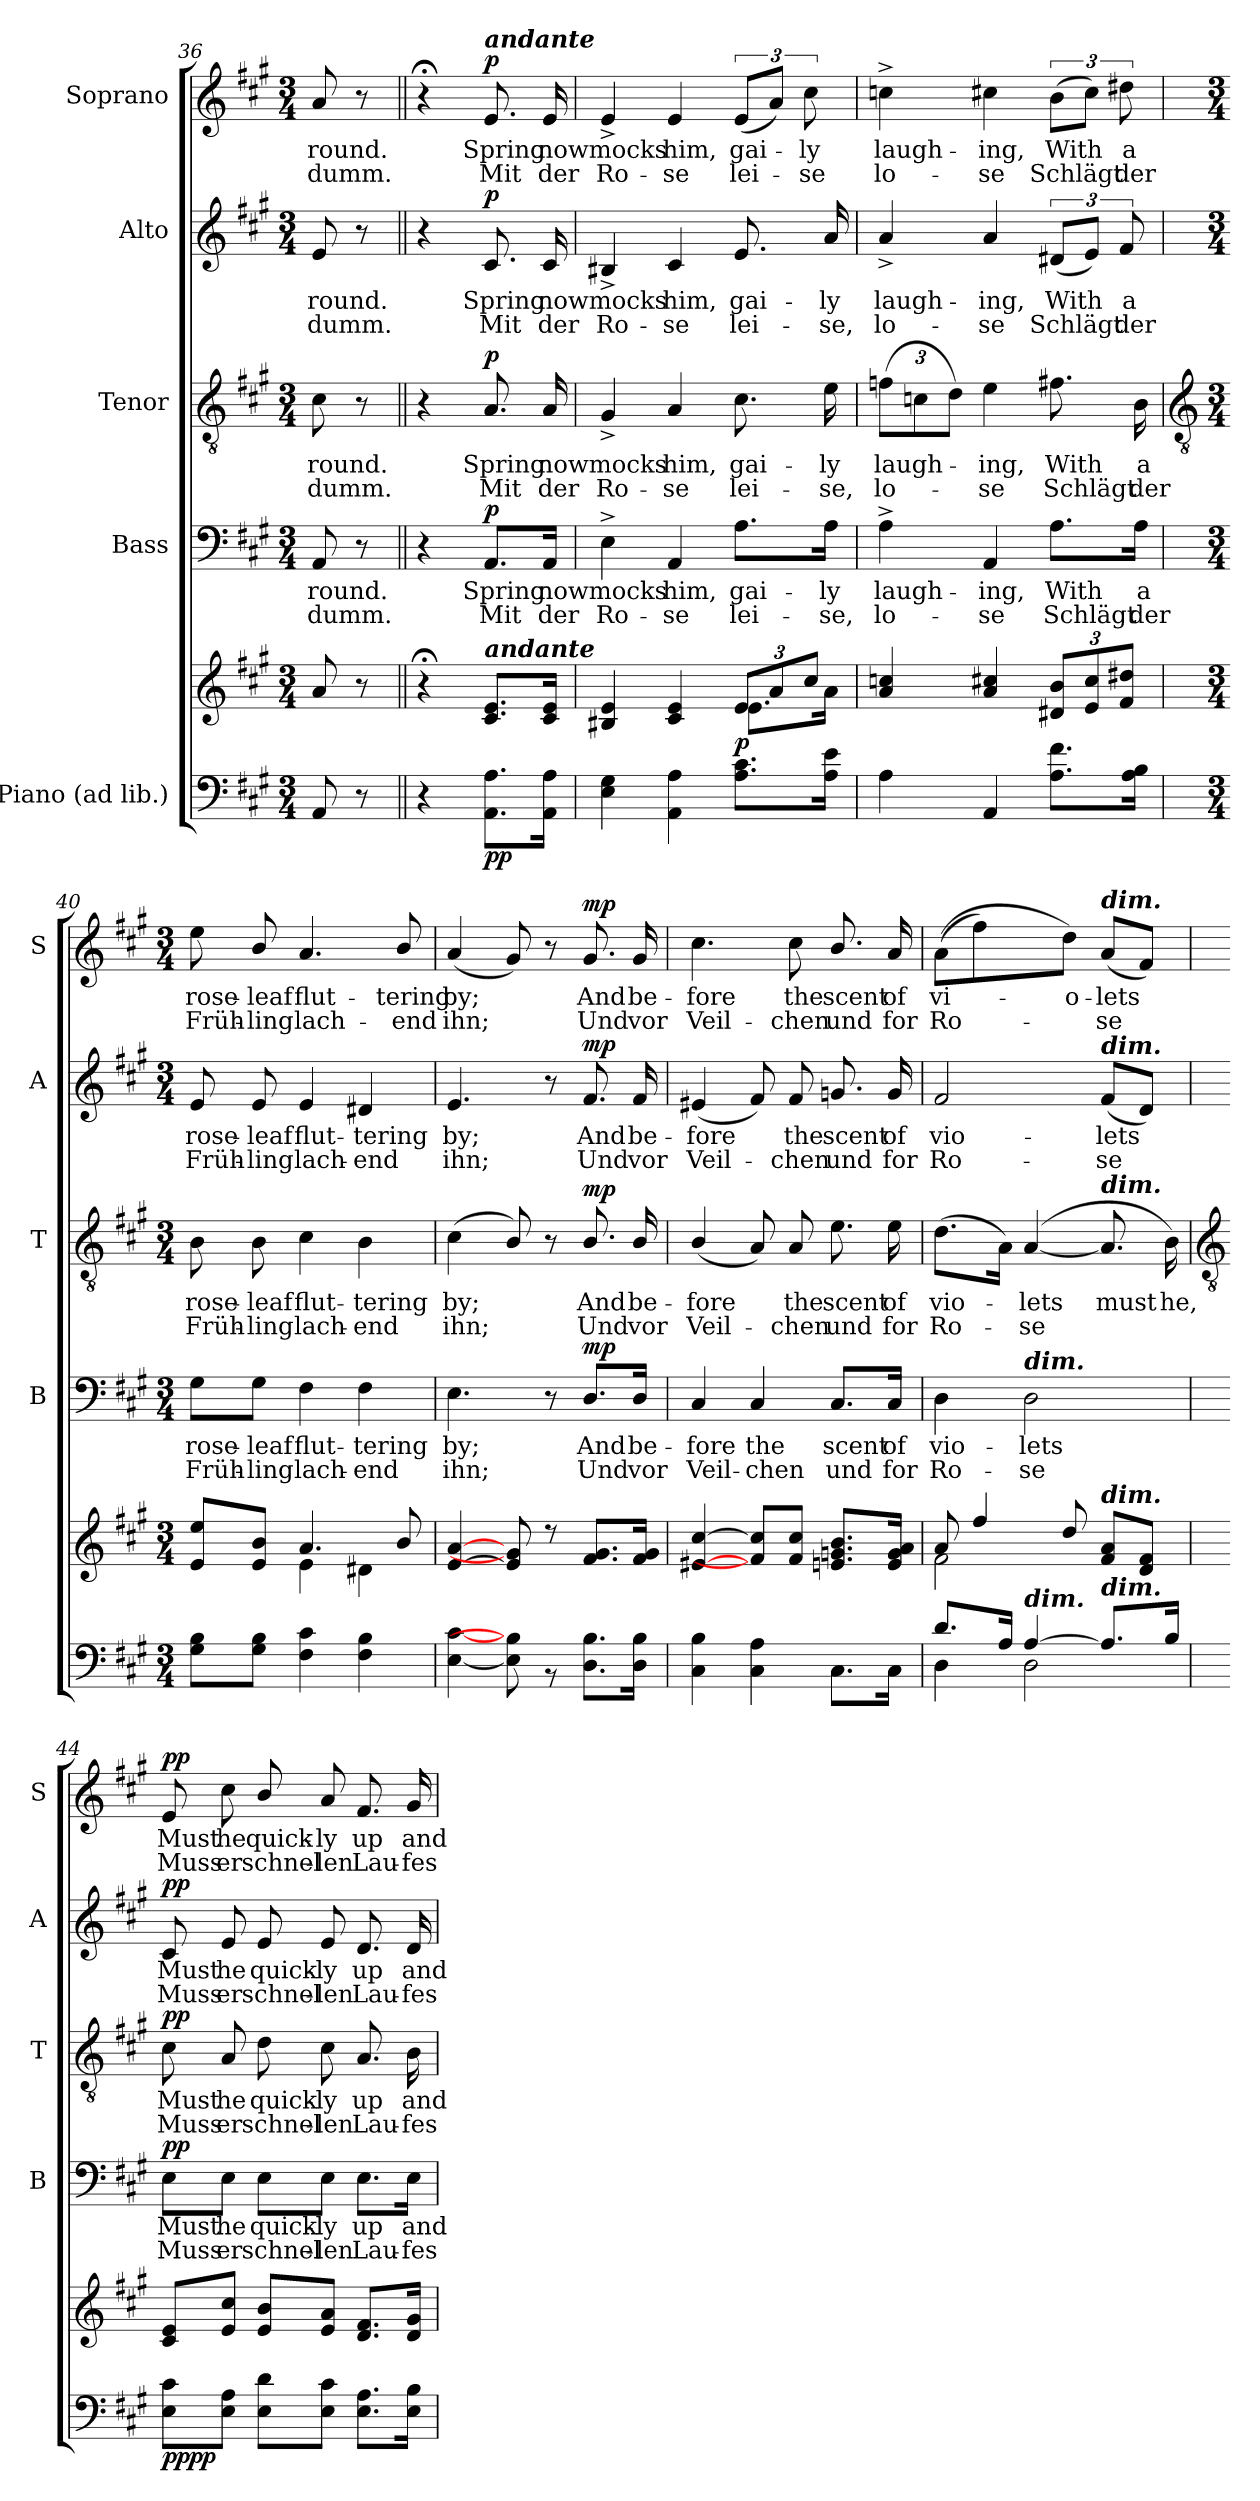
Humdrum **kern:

**kern	**kern	**dynam	**kern	**text	**text	**dynam	**kern	**text	**text	**dynam	**kern	**text	**text	**dynam	**kern	**text	**text	**dynam
*part5	*part5	*part5	*part4	*part4	*part4	*part4	*part3	*part3	*part3	*part3	*part2	*part2	*part2	*part2	*part1	*part1	*part1	*part1
*staff6	*staff5	*staff5/6	*staff4	*staff4	*staff4	*staff4	*staff3	*staff3	*staff3	*staff3	*staff2	*staff2	*staff2	*staff2	*staff1	*staff1	*staff1	*staff1
*I"Piano (ad lib.)	*	*	*I"Bass	*	*	*	*I"Tenor	*	*	*	*I"Alto	*	*	*	*I"Soprano	*	*	*
*	*	*	*I'B	*	*	*	*I'T	*	*	*	*I'A	*	*	*	*I'S	*	*	*
*clefF4	*clefG2	*	*clefF4	*	*	*	*clefGv2	*	*	*	*clefG2	*	*	*	*clefG2	*	*	*
*k[f#c#g#]	*k[f#c#g#]	*	*k[f#c#g#]	*	*	*	*k[f#c#g#]	*	*	*	*k[f#c#g#]	*	*	*	*k[f#c#g#]	*	*	*
*A:	*A:	*	*A:	*	*	*	*A:	*	*	*	*A:	*	*	*	*A:	*	*	*
*M3/4	*M3/4	*	*M3/4	*	*	*	*M3/4	*	*	*	*M3/4	*	*	*	*M3/4	*	*	*
=36	=36	=36	=36	=36	=36	=36	=36	=36	=36	=36	=36	=36	=36	=36	=36	=36	=36	=36
*	*^	*	*	*	*	*	*	*	*	*	*	*	*	*	*	*	*	*
!	!	!	!	!	!LO:LY:b	!LO:LY:b	!	!	!LO:LY:b	!LO:LY:b	!	!	!LO:LY:b	!LO:LY:b	!	!	!LO:LY:b	!LO:LY:b	!
8AA	8a/	4ryy	.	8AA	round.	dumm.	.	8c#	round.	dumm.	.	8e	round.	dumm.	.	8a	round.	dumm.	.
8r	8r	.	.	8r	.	.	.	8r	.	.	.	8r	.	.	.	8r	.	.	.
=37||	=37||	=37||	=37||	=37||	=37||	=37||	=37||	=37||	=37||	=37||	=37||	=37||	=37||	=37||	=37||	=37||	=37||	=37||	=37||
4r	4r;<	2ryy	.	4r	.	.	.	4r	.	.	.	4r	.	.	.	4r;<	.	.	.
*	*MM50	*	*	*	*	*	*	*	*	*	*	*	*	*	*	*MM50	*	*	*
!	!	!	!	!	!	!	!	!	!	!	!	!	!	!	!	!LO:TX:a:Bi:t=andante	!	!	!
!	!LO:TX:a:Bi:t=andante	!	!	!	!	!	!	!	!	!	!	!	!	!	!	!	!	!	!
!	!	!	!LO:DY:b=2	!	!LO:LY:b	!LO:LY:b	!	!	!LO:LY:b	!LO:LY:b	!	!	!LO:LY:b	!LO:LY:b	!	!	!LO:LY:b	!LO:LY:b	!
!	!	!	!LO:DY:n=1:b	!	!	!	!LO:DY:b	!	!	!	!LO:DY:b	!	!	!	!LO:DY:b	!	!	!	!LO:DY:b
8.AA 8.AL	8.c#/ 8.e/L	.	p p	8.AA/L	Spring	Mit	p	8.A	Spring	Mit	p	8.c#	Spring	Mit	p	8.e	Spring	Mit	p
!	!	!	!	!	!LO:LY:b	!LO:LY:b	!	!	!LO:LY:b	!LO:LY:b	!	!	!LO:LY:b	!LO:LY:b	!	!	!LO:LY:b	!LO:LY:b	!
16AA 16AJ	16c#\ 16e\J	.	.	16AA/Jk	now	der	.	16A	now	der	.	16c#	now	der	.	16e	now	der	.
=38	=38	=38	=38	=38	=38	=38	=38	=38	=38	=38	=38	=38	=38	=38	=38	=38	=38	=38	=38
!	!	!	!	!	!LO:LY:b	!LO:LY:b	!	!	!LO:LY:b	!LO:LY:b	!	!	!LO:LY:b	!LO:LY:b	!	!	!LO:LY:b	!LO:LY:b	!
4E 4G#	4B#X/ 4e/	2ryy	.	4E^	mocks	Ro-	.	4G#^	mocks	Ro-	.	4B#X^	mocks	Ro-	.	4e^	mocks	Ro-	.
!	!	!	!	!	!LO:LY:b	!LO:LY:b	!	!	!LO:LY:b	!LO:LY:b	!	!	!LO:LY:b	!LO:LY:b	!	!	!LO:LY:b	!LO:LY:b	!
4AA 4A	4c#/ 4e/	.	.	4AA	-him,	se	.	4A	-him,	se	.	4c#	-him,	se	.	4e	-him,	se	.
!	!	!	!LO:DY:b	!	!LO:LY:b	!LO:LY:b	!	!	!LO:LY:b	!LO:LY:b	!	!	!LO:LY:b	!LO:LY:b	!	!	!LO:LY:b	!LO:LY:b	!
8.A 8.c#L	12e/L	8.e\L	p	8.A\L	gai-	-lei-	.	8.c#	gai-	-lei-	.	8.e	gai-	-lei-	.	(<12eL	gai-	lei-	.
.	12a/	.	.	.	.	.	.	.	.	.	.	.	.	.	.	12aJ)	.	.	.
!	!	!	!	!	!	!	!	!	!	!	!	!	!	!	!	!	!LO:LY:b	!LO:LY:b	!
.	12cc#/J	.	.	.	.	.	.	.	.	.	.	.	.	.	.	12cc#	ly	se	.
!	!	!	!	!	!LO:LY:b	!LO:LY:b	!	!	!LO:LY:b	!LO:LY:b	!	!	!LO:LY:b	!LO:LY:b	!	!	!	!	!
16A 16eJ	.	16a\J	.	16A\Jk	-ly	se,	.	16e	-ly	se,	.	16a	-ly	se,	.	.	.	.	.
=39	=39	=39	=39	=39	=39	=39	=39	=39	=39	=39	=39	=39	=39	=39	=39	=39	=39	=39	=39
!	!	!LO:N:vis=1	!	!	!LO:LY:b	!LO:LY:b	!	!	!LO:LY:b	!LO:LY:b	!	!	!LO:LY:b	!LO:LY:b	!	!	!LO:LY:b	!LO:LY:b	!
4A	4a/ 4ccn/	2.ryy	.	4A^	laugh-	-lo-	.	(>12fnL	laugh-	lo-	.	4a^	laugh-	-lo-	.	4ccn^	laugh-	-lo-	.
.	.	.	.	.	.	.	.	12cn	.	.	.	.	.	.	.	.	.	.	.
.	.	.	.	.	.	.	.	12dJ)	.	.	.	.	.	.	.	.	.	.	.
!	!	!	!	!	!LO:LY:b	!LO:LY:b	!	!	!LO:LY:b	!LO:LY:b	!	!	!LO:LY:b	!LO:LY:b	!	!	!LO:LY:b	!LO:LY:b	!
4AA	4a/ 4cc#X/	.	.	4AA	-ing,	se	.	4e	ing,	se	.	4a	-ing,	se	.	4cc#X	-ing,	se	.
!	!	!	!	!	!LO:LY:b	!LO:LY:b	!	!	!LO:LY:b	!LO:LY:b	!	!	!LO:LY:b	!LO:LY:b	!	!	!LO:LY:b	!LO:LY:b	!
8.A 8.f#L	12d#X/ 12b/L	.	.	8.A\L	With	Schlägt	.	8.f#X	With	Schlägt	.	(<12d#XL	With	Schlägt	.	(>12bL	With	Schlägt	.
.	12e/ 12cc#/	.	.	.	.	.	.	.	.	.	.	12eJ)	.	.	.	12cc#J)	.	.	.
!	!	!	!	!	!	!	!	!	!	!	!	!	!LO:LY:b	!LO:LY:b	!	!	!LO:LY:b	!LO:LY:b	!
.	12f#/ 12dd#X/J	.	.	.	.	.	.	.	.	.	.	12f#	a	der	.	12dd#X	a	der	.
!	!	!	!	!	!LO:LY:b	!LO:LY:b	!	!	!LO:LY:b	!LO:LY:b	!	!	!	!	!	!	!	!	!
16A 16BJ	.	.	.	16A\Jk	a	der	.	16B	a	der	.	.	.	.	.	.	.	.	.
!!LO:LB:g=z
=40	=40	=40	=40	=40	=40	=40	=40	=40	=40	=40	=40	=40	=40	=40	=40	=40	=40	=40	=40
*	*	*	*	*	*	*	*	*clefGv2	*	*	*	*	*	*	*	*	*	*	*
*M3/4	*M3/4	*	*	*M3/4	*	*	*	*M3/4	*	*	*	*M3/4	*	*	*	*M3/4	*	*	*
!LO:N:vis=1	!	!	!	!	!LO:LY:b	!LO:LY:b	!	!	!LO:LY:b	!LO:LY:b	!	!	!LO:LY:b	!LO:LY:b	!	!	!LO:LY:b	!LO:LY:b	!
*^	*	*	*	*	*	*	*	*	*	*	*	*	*	*	*	*	*	*	*
2.ryy	8G#\ 8B\L	8e 8eeL	4ryy	.	8G#\L	rose-	-Früh-	.	8B	rose-	-Früh-	.	8e	rose-	-Früh-	.	8ee	rose-	-Früh-	.
!	!	!	!	!	!	!LO:LY:b	!LO:LY:b	!	!	!LO:LY:b	!LO:LY:b	!	!	!LO:LY:b	!LO:LY:b	!	!	!LO:LY:b	!LO:LY:b	!
.	8G#\ 8B\J	8e 8bJ	.	.	8G#\J	-leaf	ling	.	8B	-leaf	ling	.	8e	-leaf	ling	.	8b/	-leaf	ling	.
!	!	!	!	!	!	!LO:LY:b	!LO:LY:b	!	!	!LO:LY:b	!LO:LY:b	!	!	!LO:LY:b	!LO:LY:b	!	!	!LO:LY:b	!LO:LY:b	!
.	4F#\ 4c#\	4.a	4e\	.	4F#	flut-	-lach-	.	4c#	flut-	-lach-	.	4e	flut-	-lach-	.	4.a	flut-	-lach-	.
!	!	!	!	!	!	!LO:LY:b	!LO:LY:b	!	!	!LO:LY:b	!LO:LY:b	!	!	!LO:LY:b	!LO:LY:b	!	!	!	!	!
.	4F#\ 4B\	.	4d#X\	.	4F#	-tering	end	.	4B	-tering	end	.	4d#X	-tering	end	.	.	.	.	.
!	!	!	!	!	!	!	!	!	!	!	!	!	!	!	!	!	!	!LO:LY:b	!LO:LY:b	!
.	.	8b/	.	.	.	.	.	.	.	.	.	.	.	.	.	.	8b/	-tering	end	.
=41	=41	=41	=41	=41	=41	=41	=41	=41	=41	=41	=41	=41	=41	=41	=41	=41	=41	=41	=41	=41
!LO:N:vis=1	!	!	!LO:N:vis=1	!	!	!LO:LY:b	!LO:LY:b	!	!	!LO:LY:b	!LO:LY:b	!	!	!LO:LY:b	!LO:LY:b	!	!	!LO:LY:b	!LO:LY:b	!
2.ryy	[4E\ [4c#\	[4e [4a	2.ryy	.	4.E	by;	ihn;	.	(<4c#	by;	ihn;	.	4.e	by;	ihn;	.	(<4a	by;	ihn;	.
.	8E\] 8B\]	8e] 8g#]	.	.	.	.	.	.	8B/)	.	.	.	.	.	.	.	8g#)	.	.	.
.	8r	8r	.	.	8r	.	.	.	8r	.	.	.	8r	.	.	.	8r	.	.	.
!	!	!	!	!LO:DY:b=2	!	!LO:LY:b	!LO:LY:b	!	!	!LO:LY:b	!LO:LY:b	!	!	!LO:LY:b	!LO:LY:b	!	!	!LO:LY:b	!LO:LY:b	!
!	!	!	!	!LO:DY:n=1:b	!	!	!	!LO:DY:b	!	!	!	!LO:DY:b	!	!	!	!LO:DY:b	!	!	!	!LO:DY:b
.	8.D\ 8.B\L	8.f# 8.g#L	.	mp mp	8.D/L	And	Und	mp	8.B/	And	Und	mp	8.f#	And	Und	mp	8.g#	And	Und	mp
!	!	!	!	!	!	!LO:LY:b	!LO:LY:b	!	!	!LO:LY:b	!LO:LY:b	!	!	!LO:LY:b	!LO:LY:b	!	!	!LO:LY:b	!LO:LY:b	!
.	16D\ 16B\J	16f# 16g#J	.	.	16D/Jk	be-	-vor	.	16B/	be-	-vor	.	16f#	be-	-vor	.	16g#	be-	-vor	.
=42	=42	=42	=42	=42	=42	=42	=42	=42	=42	=42	=42	=42	=42	=42	=42	=42	=42	=42	=42	=42
!LO:N:vis=1	!	!	!LO:N:vis=1	!	!	!LO:LY:b	!LO:LY:b	!	!	!LO:LY:b	!LO:LY:b	!	!	!LO:LY:b	!LO:LY:b	!	!	!LO:LY:b	!LO:LY:b	!
2.ryy	4C#\ 4B\	[4e#X [4cc#	2.ryy	.	4C#	fore	Veil-	.	(<4B/	fore	Veil-	.	(<4e#X	fore	Veil-	.	4.cc#	fore	Veil-	.
!	!	!	!	!	!	!LO:LY:b	!LO:LY:b	!	!	!	!	!	!	!	!	!	!	!	!	!
.	4C#\ 4A\	8f#] 8cc#]L	.	.	4C#	-the	chen	.	8A)	.	.	.	8f#)	.	.	.	.	.	.	.
!	!	!	!	!	!	!	!	!	!	!LO:LY:b	!LO:LY:b	!	!	!LO:LY:b	!LO:LY:b	!	!	!LO:LY:b	!LO:LY:b	!
.	.	8f# 8cc#J	.	.	.	.	.	.	8A	the	chen	.	8f#	the	chen	.	8cc#	-the	chen	.
!	!	!	!	!	!	!LO:LY:b	!LO:LY:b	!	!	!LO:LY:b	!LO:LY:b	!	!	!LO:LY:b	!LO:LY:b	!	!	!LO:LY:b	!LO:LY:b	!
.	8.C#\L	8.en/ 8.gn/ 8.b/L	.	.	8.C#/L	scent	und	.	8.e	scent	und	.	8.gn	scent	und	.	8.b/	scent	und	.
!	!	!	!	!	!	!LO:LY:b	!LO:LY:b	!	!	!LO:LY:b	!LO:LY:b	!	!	!LO:LY:b	!LO:LY:b	!	!	!LO:LY:b	!LO:LY:b	!
.	16C#\J	16e 16g 16aJ	.	.	16C#/Jk	of	for	.	16e	of	for	.	16g	of	for	.	16a	of	for	.
=43	=43	=43	=43	=43	=43	=43	=43	=43	=43	=43	=43	=43	=43	=43	=43	=43	=43	=43	=43	=43
!	!	!	!	!	!	!LO:LY:b	!LO:LY:b	!	!	!LO:LY:b	!LO:LY:b	!	!	!LO:LY:b	!LO:LY:b	!	!	!LO:LY:b	!LO:LY:b	!
8.d/L	4D\	8a	2f#\	.	4D	vio-	-Ro-	.	(>8.dL	vio-	Ro-	.	2f#	vio-	-Ro-	.	((<8aL	vi-	Ro-	.
.	.	4ff#/	.	.	.	.	.	.	.	.	.	.	.	.	.	.	4ff#)	.	.	.
16A/J	.	.	.	.	.	.	.	.	16AJ)	.	.	.	.	.	.	.	.	.	.	.
!	!	!	!	!	!LO:TX:a:Bi:t=dim.	!	!	!	!	!	!	!	!	!	!	!	!	!	!	!
!LO:TX:a:Bi:t=dim.	!	!	!	!	!	!	!	!	!	!	!	!	!	!	!	!	!	!	!	!
!	!	!	!	!	!	!LO:LY:b	!LO:LY:b	!	!	!LO:LY:b	!LO:LY:b	!	!	!	!	!	!	!	!	!
[4A/	2D\	.	.	.	2D	-lets	se	.	(<[4A	lets	se	.	.	.	.	.	.	.	.	.
!	!	!	!	!	!	!	!	!	!	!	!	!	!	!	!	!	!	!LO:LY:b	!	!
.	.	8dd/	.	.	.	.	.	.	.	.	.	.	.	.	.	.	8ddJ)	o-	.	.
!	!	!	!	!	!	!	!	!	!	!	!	!	!	!	!	!	!LO:TX:a:Bi:t=dim.	!	!	!
!	!	!	!	!	!	!	!	!	!	!	!	!	!LO:TX:a:Bi:t=dim.	!	!	!	!	!	!	!
!	!	!	!	!	!	!	!	!	!LO:TX:a:Bi:t=dim.	!	!	!	!	!	!	!	!	!	!	!
!	!	!LO:TX:a:Bi:t=dim.	!	!	!	!	!	!	!	!	!	!	!	!	!	!	!	!	!	!
!LO:TX:a:Bi:t=dim.	!	!	!	!	!	!	!	!	!	!	!	!	!	!	!	!	!	!	!	!
!	!	!	!	!	!	!	!	!	!	!LO:LY:b	!	!	!	!LO:LY:b	!LO:LY:b	!	!	!LO:LY:b	!LO:LY:b	!
8.A/L]	.	8f# 8aL	4ryy	.	.	.	.	.	8.A]	must	.	.	(<8f#L	-lets	se	.	(<8aL	-lets	se	.
.	.	8d 8f#J	.	.	.	.	.	.	.	.	.	.	8dJ)	.	.	.	8f#J)	.	.	.
!	!	!	!	!	!	!	!	!	!	!LO:LY:b	!	!	!	!	!	!	!	!	!	!
16B/J	.	.	.	.	.	.	.	.	16B)	he,	.	.	.	.	.	.	.	.	.	.
*v	*v	*	*	*	*	*	*	*	*	*	*	*	*	*	*	*	*	*	*	*
!!LO:LB:g=z
=44	=44	=44	=44	=44	=44	=44	=44	=44	=44	=44	=44	=44	=44	=44	=44	=44	=44	=44	=44
*	*	*	*	*	*	*	*	*clefGv2	*	*	*	*	*	*	*	*	*	*	*
!	!	!LO:N:vis=1	!LO:DY:b=2	!	!LO:LY:b	!LO:LY:b	!	!	!LO:LY:b	!LO:LY:b	!	!	!LO:LY:b	!LO:LY:b	!	!	!LO:LY:b	!LO:LY:b	!
!	!	!	!LO:DY:n=1:b	!	!	!	!LO:DY:b	!	!	!	!LO:DY:b	!	!	!	!LO:DY:b	!	!	!	!LO:DY:b
8E 8c#L	8c#/ 8e/L	2.ryy	pp pp	8E\L	Must	Muss	pp	8c#	Must	Muss	pp	8c#	Must	Muss	pp	8e	Must	Muss	pp
!	!	!	!	!	!LO:LY:b	!LO:LY:b	!	!	!LO:LY:b	!LO:LY:b	!	!	!LO:LY:b	!LO:LY:b	!	!	!LO:LY:b	!LO:LY:b	!
8E 8AJ	8e/ 8cc#/J	.	.	8E\J	he	er	.	8A	he	er	.	8e	he	er	.	8cc#	he	er	.
!	!	!	!	!	!LO:LY:b	!LO:LY:b	!	!	!LO:LY:b	!LO:LY:b	!	!	!LO:LY:b	!LO:LY:b	!	!	!LO:LY:b	!LO:LY:b	!
8E 8dL	8e/ 8b/L	.	.	8E\L	quick-	-schnel-	.	8d	quick-	-schnel-	.	8e	quick-	-schnel-	.	8b/	quick-	-schnel-	.
!	!	!	!	!	!LO:LY:b	!LO:LY:b	!	!	!LO:LY:b	!LO:LY:b	!	!	!LO:LY:b	!LO:LY:b	!	!	!LO:LY:b	!LO:LY:b	!
8E 8c#J	8e/ 8a/J	.	.	8E\J	-ly	len	.	8c#	-ly	len	.	8e	-ly	len	.	8a	-ly	len	.
!	!	!	!	!	!LO:LY:b	!LO:LY:b	!	!	!LO:LY:b	!LO:LY:b	!	!	!LO:LY:b	!LO:LY:b	!	!	!LO:LY:b	!LO:LY:b	!
8.E 8.AL	8.d/ 8.f#/L	.	.	8.E\L	up	Lau-	.	8.A	up	Lau-	.	8.d	up	Lau-	.	8.f#	up	Lau-	.
!	!	!	!	!	!LO:LY:b	!LO:LY:b	!	!	!LO:LY:b	!LO:LY:b	!	!	!LO:LY:b	!LO:LY:b	!	!	!LO:LY:b	!LO:LY:b	!
16E 16BJ	16d/ 16g#/J	.	.	16E\Jk	-and	fes	.	16B	-and	fes	.	16d	-and	fes	.	16g#	-and	fes	.
*	*v	*v	*	*	*	*	*	*	*	*	*	*	*	*	*	*	*	*	*
=	=	=	=	=	=	=	=	=	=	=	=	=	=	=	=	=	=	=
*-	*-	*-	*-	*-	*-	*-	*-	*-	*-	*-	*-	*-	*-	*-	*-	*-	*-	*-
